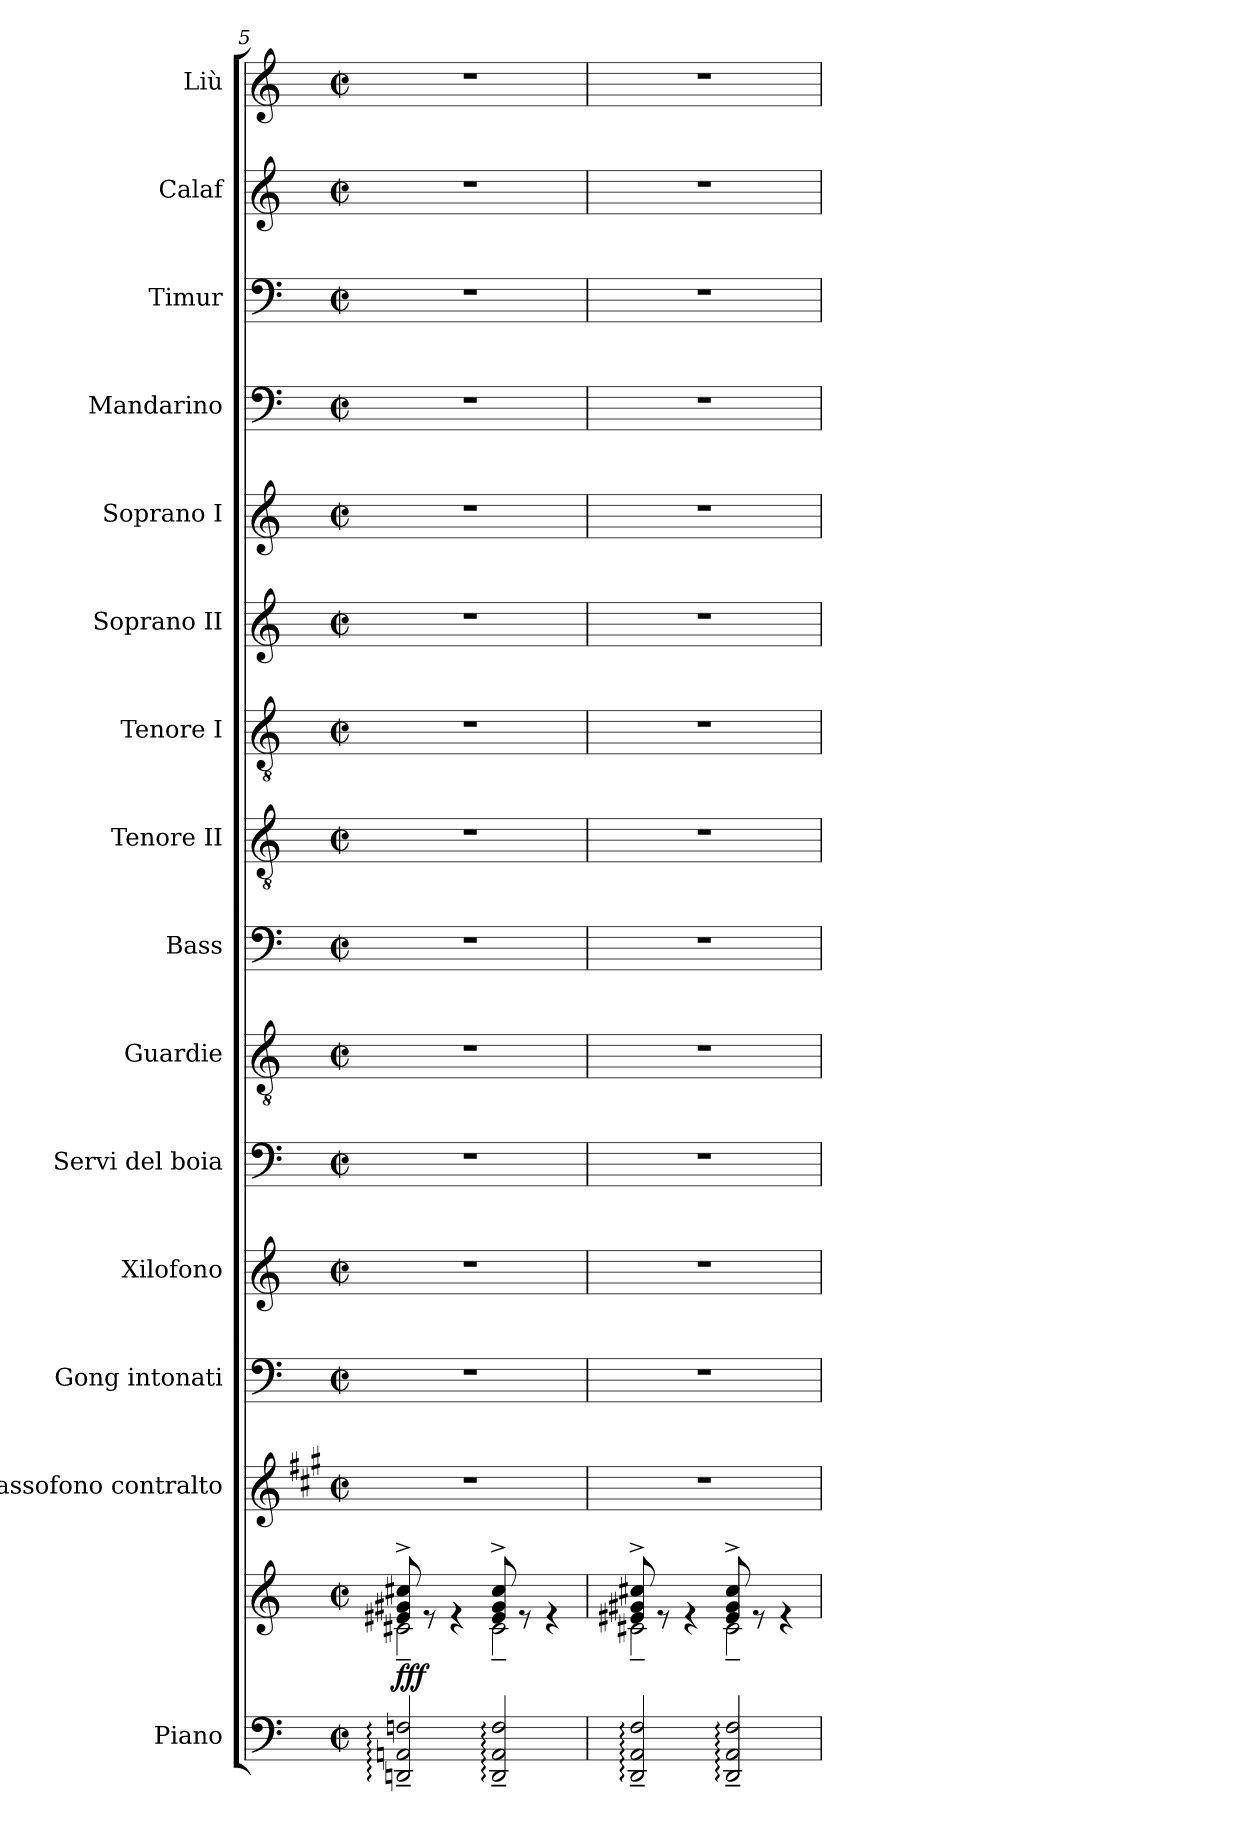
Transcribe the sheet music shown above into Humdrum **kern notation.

**kern	**kern	**dynam	**kern	**kern	**kern	**kern	**kern	**kern	**kern	**kern	**kern	**kern	**kern	**kern	**kern	**kern
*part15	*part15	*part15	*part14	*part13	*part12	*part11	*part10	*part9	*part8	*part7	*part6	*part5	*part4	*part3	*part2	*part1
*staff16	*staff15	*staff15/16	*staff14	*staff13	*staff12	*staff11	*staff10	*staff9	*staff8	*staff7	*staff6	*staff5	*staff4	*staff3	*staff2	*staff1
*I"Piano	*	*	*I"Sassofono contralto	*I"Gong intonati	*I"Xilofono	*I"Servi del boia	*I"Guardie	*I"Bass	*I"Tenore II	*I"Tenore I	*I"Soprano II	*I"Soprano I	*I"Mandarino	*I"Timur	*I"Calaf	*I"Liù
*I'Pno.	*	*	*	*I'Gong int.	*I'Xil.	*I'Ser.B.	*I'G.	*I'B.	*I'T. II	*I'T. I	*I'S. II	*I'S. I	*I'M.	*I'T.	*I'C.	*I'L.
*clefF4	*clefG2	*	*clefG2	*clefF4	*clefG2	*clefF4	*clefGv2	*clefF4	*clefGv2	*clefGv2	*clefG2	*clefG2	*clefF4	*clefF4	*clefG2	*clefG2
*	*	*	*ITrd5c9	*	*ITrd-7c-12	*	*	*	*	*	*	*	*	*	*	*
*k[]	*k[]	*	*k[]	*k[]	*k[]	*k[]	*k[]	*k[]	*k[]	*k[]	*k[]	*k[]	*k[]	*k[]	*k[]	*k[]
*M2/2	*M2/2	*	*M2/2	*M2/2	*M2/2	*M2/2	*M2/2	*M2/2	*M2/2	*M2/2	*M2/2	*M2/2	*M2/2	*M2/2	*M2/2	*M2/2
*met(c|)	*met(c|)	*	*met(c|)	*met(c|)	*met(c|)	*met(c|)	*met(c|)	*met(c|)	*met(c|)	*met(c|)	*met(c|)	*met(c|)	*met(c|)	*met(c|)	*met(c|)	*met(c|)
=5	=5	=5	=5	=5	=5	=5	=5	=5	=5	=5	=5	=5	=5	=5	=5	=5
*	*^	*	*	*	*	*	*	*	*	*	*	*	*	*	*	*
!	!	!	!LO:DY:b	!	!	!	!	!	!	!	!	!	!	!	!	!	!
2DDn/:~ 2AAn/:~ 2Fn/:~	8e#X/^ 8g#X/^ 8cc#X/^	2c#X~\	fff	1r	1r	1r	1r	1r	1r	1r	1r	1r	1r	1r	1r	1r	1r
.	8re	.	.	.	.	.	.	.	.	.	.	.	.	.	.	.	.
.	4re	.	.	.	.	.	.	.	.	.	.	.	.	.	.	.	.
2DD/:~ 2AA/:~ 2F/:~	8e#/^ 8g#/^ 8cc#/^	2c#~\	.	.	.	.	.	.	.	.	.	.	.	.	.	.	.
.	8re	.	.	.	.	.	.	.	.	.	.	.	.	.	.	.	.
.	4re	.	.	.	.	.	.	.	.	.	.	.	.	.	.	.	.
=6	=6	=6	=6	=6	=6	=6	=6	=6	=6	=6	=6	=6	=6	=6	=6	=6	=6
2DD/:~ 2AA/:~ 2F/:~	8e#X/^ 8g#X/^ 8cc#X/^	2c#X~\	.	1r	1r	1r	1r	1r	1r	1r	1r	1r	1r	1r	1r	1r	1r
.	8re	.	.	.	.	.	.	.	.	.	.	.	.	.	.	.	.
.	4re	.	.	.	.	.	.	.	.	.	.	.	.	.	.	.	.
2DD/:~ 2AA/:~ 2F/:~	8e#/^ 8g#/^ 8cc#/^	2c#~\	.	.	.	.	.	.	.	.	.	.	.	.	.	.	.
.	8re	.	.	.	.	.	.	.	.	.	.	.	.	.	.	.	.
.	4re	.	.	.	.	.	.	.	.	.	.	.	.	.	.	.	.
*	*v	*v	*	*	*	*	*	*	*	*	*	*	*	*	*	*	*
=	=	=	=	=	=	=	=	=	=	=	=	=	=	=	=	=
*-	*-	*-	*-	*-	*-	*-	*-	*-	*-	*-	*-	*-	*-	*-	*-	*-
